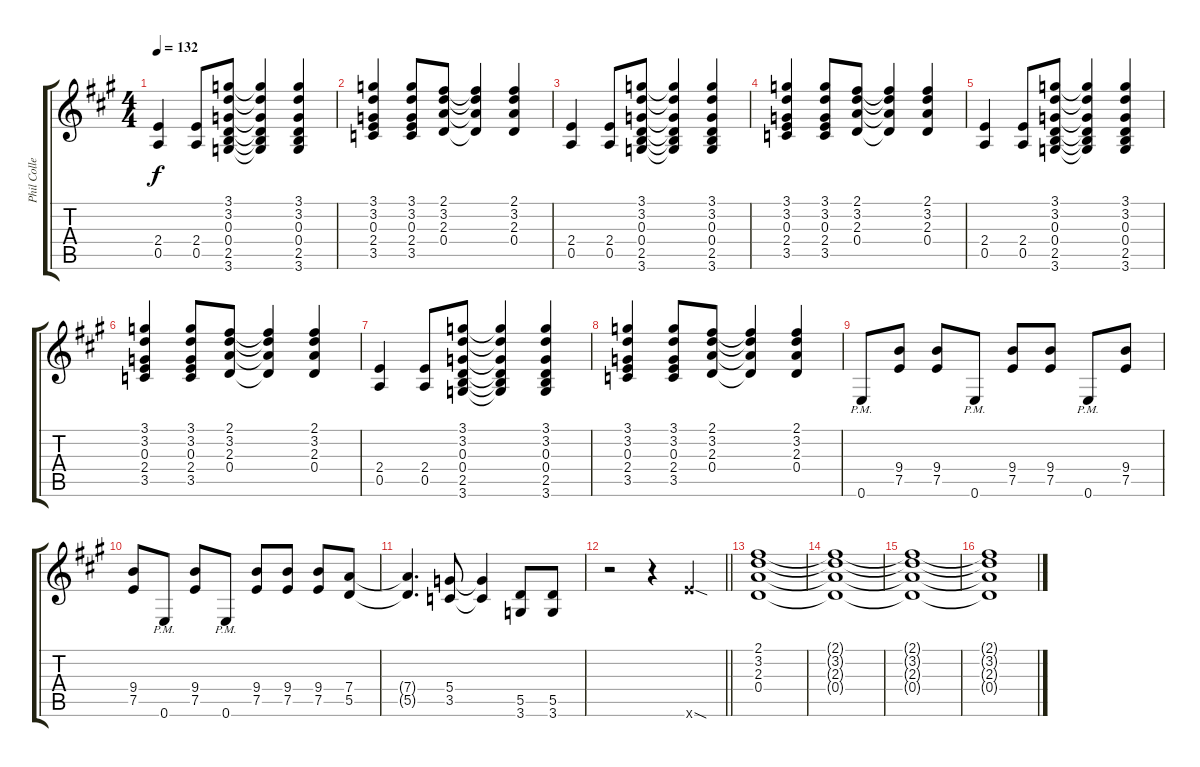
\track ("Phil Collen" "Phil Colle") {instrument distortionguitar}
\staff {score tabs}
\tuning (E4 B3 G3 D3 A2 E2) {hide}
\ts (4 4)
\tempo 132
\clef g2
\ks a
(2.4 0.5).4{dy f} (2.4 0.5).8 (3.1 3.2 0.3 0.4 2.5 3.6).8 (3.1{t} 3.2{t} 0.3{t} 0.4{t} 2.5{t} 3.6{t}).4 (3.1 3.2 0.3 0.4 2.5 3.6).4 |
(3.1 3.2 0.3 2.4 3.5).4 (3.1 3.2 0.3 2.4 3.5).8 (2.1 3.2 2.3 0.4).8 (2.1{t} 3.2{t} 2.3{t} 0.4{t}).4 (2.1 3.2 2.3 0.4).4 |
(2.4 0.5).4 (2.4 0.5).8 (3.1 3.2 0.3 0.4 2.5 3.6).8 (3.1{t} 3.2{t} 0.3{t} 0.4{t} 2.5{t} 3.6{t}).4 (3.1 3.2 0.3 0.4 2.5 3.6).4 |
(3.1 3.2 0.3 2.4 3.5).4 (3.1 3.2 0.3 2.4 3.5).8 (2.1 3.2 2.3 0.4).8 (2.1{t} 3.2{t} 2.3{t} 0.4{t}).4 (2.1 3.2 2.3 0.4).4 |
(2.4 0.5).4 (2.4 0.5).8 (3.1 3.2 0.3 0.4 2.5 3.6).8 (3.1{t} 3.2{t} 0.3{t} 0.4{t} 2.5{t} 3.6{t}).4 (3.1 3.2 0.3 0.4 2.5 3.6).4 |
(3.1 3.2 0.3 2.4 3.5).4 (3.1 3.2 0.3 2.4 3.5).8 (2.1 3.2 2.3 0.4).8 (2.1{t} 3.2{t} 2.3{t} 0.4{t}).4 (2.1 3.2 2.3 0.4).4 |
(2.4 0.5).4 (2.4 0.5).8 (3.1 3.2 0.3 0.4 2.5 3.6).8 (3.1{t} 3.2{t} 0.3{t} 0.4{t} 2.5{t} 3.6{t}).4 (3.1 3.2 0.3 0.4 2.5 3.6).4 |
(3.1 3.2 0.3 2.4 3.5).4 (3.1 3.2 0.3 2.4 3.5).8 (2.1 3.2 2.3 0.4).8 (2.1{t} 3.2{t} 2.3{t} 0.4{t}).4 (2.1 3.2 2.3 0.4).4 |
0.6{pm}.8 (9.4 7.5).8 (9.4 7.5).8 0.6{pm}.8 (9.4 7.5).8 (9.4 7.5).8 0.6{pm}.8 (9.4 7.5).8 |
(9.4 7.5).8 0.6{pm}.8 (9.4 7.5).8 0.6{pm}.8 (9.4 7.5).8 (9.4 7.5).8 (9.4 7.5).8 (7.4 5.5).8 |
(7.4{t} 5.5{t}).4{d} (5.4 3.5).8 (5.4{t} 3.5{t}).4 (5.5 3.6).8 (5.5 3.6).8 |
\barLineRight lightlight
r.2 r.4 12.6{sod x}.4 |
(2.1 3.2 2.3 0.4).1 |
(2.1{t} 3.2{t} 2.3{t} 0.4{t}).1 |
(2.1{t} 3.2{t} 2.3{t} 0.4{t}).1 |
(2.1{t} 3.2{t} 2.3{t} 0.4{t}).1
